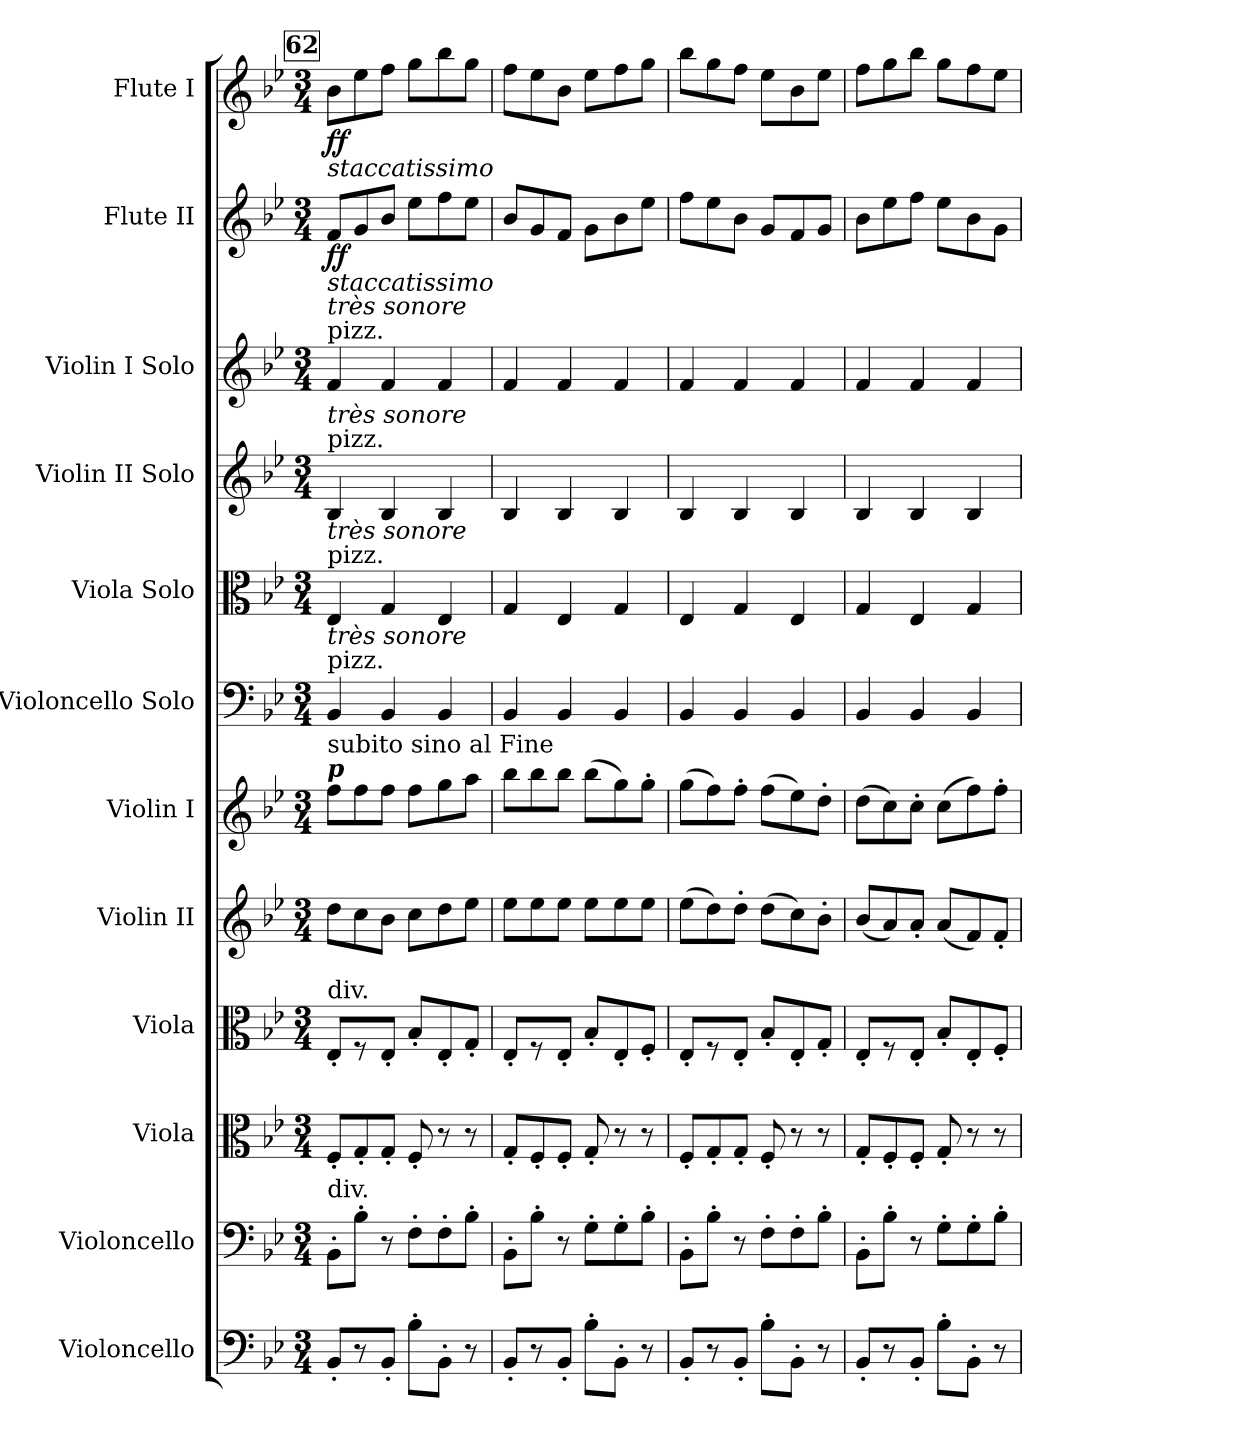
**kern	**kern	**kern	**kern	**kern	**kern	**kern	**kern	**kern	**kern	**kern	**dynam	**kern	**dynam
*part12	*part11	*part10	*part9	*part8	*part7	*part6	*part5	*part4	*part3	*part2	*part2	*part1	*part1
*staff12	*staff11	*staff10	*staff9	*staff8	*staff7	*staff6	*staff5	*staff4	*staff3	*staff2	*staff2	*staff1	*staff1
*I"Violoncello	*I"Violoncello	*I"Viola	*I"Viola	*I"Violin II	*I"Violin I	*I"Violoncello Solo	*I"Viola Solo	*I"Violin II Solo	*I"Violin I Solo	*I"Flute II	*	*I"Flute I	*
*I'Vc.	*I'Vc.	*I'Vla.	*I'Vla.	*I'Vln. II	*I'Vln. I	*I'Vc.	*I'Vla.	*I'Vln.	*I'Vln.	*I'Fl.	*	*I'Fl.	*
!!LO:PB:g=z
*clefF4	*clefF4	*clefC3	*clefC3	*clefG2	*clefG2	*clefF4	*clefC3	*clefG2	*clefG2	*clefG2	*	*clefG2	*
*k[b-e-]	*k[b-e-]	*k[b-e-]	*k[b-e-]	*k[b-e-]	*k[b-e-]	*k[b-e-]	*k[b-e-]	*k[b-e-]	*k[b-e-]	*k[b-e-]	*	*k[b-e-]	*
*B-:	*B-:	*B-:	*B-:	*B-:	*B-:	*B-:	*B-:	*B-:	*B-:	*B-:	*	*B-:	*
*M3/4	*M3/4	*M3/4	*M3/4	*M3/4	*M3/4	*M3/4	*M3/4	*M3/4	*M3/4	*M3/4	*	*M3/4	*
*MM264	*MM264	*MM264	*MM264	*MM264	*MM264	*MM264	*MM264	*MM264	*MM264	*MM264	*	*MM264	*
!!LO:REH:place=s1:B:color=#000000:enc=box:fs=15.7124:t=62
=68	=68	=68	=68	=68	=68	=68	=68	=68	=68	=68	=68	=68	=68
!	!	!	!	!	!	!	!	!	!	!	!	!LO:TX:b:i:t=staccatissimo	!
!	!	!	!	!	!	!	!	!	!	!LO:TX:b:i:t=staccatissimo	!	!	!
!	!	!	!	!	!	!	!	!	!LO:TX:a:t=pizz.	!	!	!	!
!	!	!	!	!	!	!	!	!	!LO:TX:i:t=très sonore	!	!	!	!
!	!	!	!	!	!	!	!	!LO:TX:a:t=pizz.	!	!	!	!	!
!	!	!	!	!	!	!	!	!LO:TX:i:t=très sonore	!	!	!	!	!
!	!	!	!	!	!	!	!LO:TX:a:t=pizz.	!	!	!	!	!	!
!	!	!	!	!	!	!	!LO:TX:i:t=très sonore	!	!	!	!	!	!
!	!	!	!	!	!	!LO:TX:a:t=pizz.	!	!	!	!	!	!	!
!	!	!	!	!	!	!LO:TX:i:t=très sonore	!	!	!	!	!	!	!
!	!	!	!	!	!LO:TX:a:Bi:t=p	!	!	!	!	!	!	!	!
!	!	!	!	!	!LO:TX:t=subito sino al Fine	!	!	!	!	!	!	!	!
!	!	!	!LO:TX:a:t=div.	!	!	!	!	!	!	!	!	!	!
!	!LO:TX:a:t=div.	!	!	!	!	!	!	!	!	!	!	!	!
8BB-'i/L	8BB-'i\L	8F'i/L	8E-'i/L	8ddi\L	8ffi\L	4BB-i/	4E-i/	4B-i/	4fi/	8fi/L	ff	8b-i\L	ff
8r	8B-'i\J	8G'i/	8r	8cci\	8ffi\	.	.	.	.	8gi/	.	8ee-i\	.
8BB-'i/J	8r	8G'i/J	8E-'i/J	8b-i\J	8ffi\J	4BB-i/	4Gi/	4B-i/	4fi/	8b-i/J	.	8ffi\J	.
8B-'i\L	8F'i\L	8F'i/	8B-'i/L	8cci\L	8ffi\L	.	.	.	.	8ee-i\L	.	8ggi\L	.
8BB-'i\J	8F'i\	8r	8E-'i/	8ddi\	8ggi\	4BB-i/	4E-i/	4B-i/	4fi/	8ffi\	.	8bb-i\	.
8r	8B-'i\J	8r	8G'i/J	8ee-i\J	8aai\J	.	.	.	.	8ee-i\J	.	8ggi\J	.
=69	=69	=69	=69	=69	=69	=69	=69	=69	=69	=69	=69	=69	=69
8BB-'i/L	8BB-'i\L	8G'i/L	8E-'i/L	8ee-i\L	8bb-i\L	4BB-i/	4Gi/	4B-i/	4fi/	8b-i/L	.	8ffi\L	.
8r	8B-'i\J	8F'i/	8r	8ee-i\	8bb-i\	.	.	.	.	8gi/	.	8ee-i\	.
8BB-'i/J	8r	8F'i/J	8E-'i/J	8ee-i\J	8bb-i\J	4BB-i/	4E-i/	4B-i/	4fi/	8fi/J	.	8b-i\J	.
8B-'i\L	8G'i\L	8G'i/	8B-'i/L	8ee-i\L	(8bb-i\L	.	.	.	.	8gi\L	.	8ee-i\L	.
8BB-'i\J	8G'i\	8r	8E-'i/	8ee-i\	8ggi\)	4BB-i/	4Gi/	4B-i/	4fi/	8b-i\	.	8ffi\	.
8r	8B-'i\J	8r	8F'i/J	8ee-i\J	8gg'i\J	.	.	.	.	8ee-i\J	.	8ggi\J	.
=70	=70	=70	=70	=70	=70	=70	=70	=70	=70	=70	=70	=70	=70
8BB-'i/L	8BB-'i\L	8F'i/L	8E-'i/L	(8ee-i\L	(8ggi\L	4BB-i/	4E-i/	4B-i/	4fi/	8ffi\L	.	8bb-i\L	.
8r	8B-'i\J	8G'i/	8r	8ddi\)	8ffi\)	.	.	.	.	8ee-i\	.	8ggi\	.
8BB-'i/J	8r	8G'i/J	8E-'i/J	8dd'i\J	8ff'i\J	4BB-i/	4Gi/	4B-i/	4fi/	8b-i\J	.	8ffi\J	.
8B-'i\L	8F'i\L	8F'i/	8B-'i/L	(8ddi\L	(8ffi\L	.	.	.	.	8gi/L	.	8ee-i\L	.
8BB-'i\J	8F'i\	8r	8E-'i/	8cci\)	8ee-i\)	4BB-i/	4E-i/	4B-i/	4fi/	8fi/	.	8b-i\	.
8r	8B-'i\J	8r	8G'i/J	8b-'i\J	8dd'i\J	.	.	.	.	8gi/J	.	8ee-i\J	.
!!LO:PB:g=z
=71	=71	=71	=71	=71	=71	=71	=71	=71	=71	=71	=71	=71	=71
8BB-'i/L	8BB-'i\L	8G'i/L	8E-'i/L	(8b-i/L	(8ddi\L	4BB-i/	4Gi/	4B-i/	4fi/	8b-i\L	.	8ffi\L	.
8r	8B-'i\J	8F'i/	8r	8ai/)	8cci\)	.	.	.	.	8ee-i\	.	8ggi\	.
8BB-'i/J	8r	8F'i/J	8E-'i/J	8a'i/J	8cc'i\J	4BB-i/	4E-i/	4B-i/	4fi/	8ffi\J	.	8bb-i\J	.
8B-'i\L	8G'i\L	8G'i/	8B-'i/L	(8ai/L	(8cci\L	.	.	.	.	8ee-i\L	.	8ggi\L	.
8BB-'i\J	8G'i\	8r	8E-'i/	8fi/)	8ffi\)	4BB-i/	4Gi/	4B-i/	4fi/	8b-i\	.	8ffi\	.
8r	8B-'i\J	8r	8F'i/J	8f'i/J	8ff'i\J	.	.	.	.	8gi\J	.	8ee-i\J	.
=	=	=	=	=	=	=	=	=	=	=	=	=	=
*-	*-	*-	*-	*-	*-	*-	*-	*-	*-	*-	*-	*-	*-
